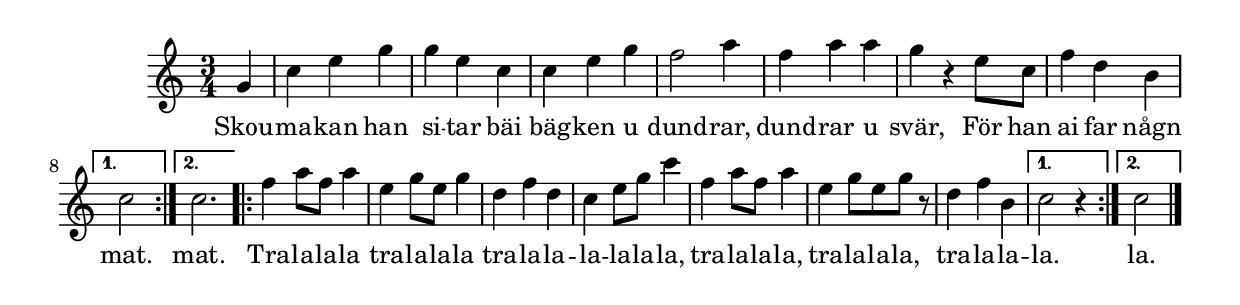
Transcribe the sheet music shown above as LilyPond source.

{
\time 3/4
\key c \major

\repeat volta 2 { 
 \partial 4
 g'4  | 
 c'' e'' g''  | 
 g'' e'' c''  | 
 c'' e'' g''  | 
 f''2 a''4  | 
  f'' a'' a''  | 
 g'' r e''8 c''  | 
 f''4 d'' b'  | 
  } 
\alternative { 
 {  
 \set Timing.measureLength = #(ly:make-moment 2/4)
 c''2
 } %( endrepeat )% 
 
 { % beginalt
 \set Timing.measureLength = #(ly:make-moment 3/4)
 c''2.   }} 
 
\repeat volta 2 { 
 f''4 a''8 f'' a''4  | 
 e'' g''8 e'' g''4  | 
 d'' f'' d''  | 
 c'' e''8 g'' c'''4  | 
  f'' a''8 f'' a''4  | 
 e'' g''8 e'' g'' r  | 
 d''4 f'' b'  | 
  } 
\alternative { 
 {  c''2 r4   |
 } %( endrepeat )% 
 
 { % beginalt
 c''2  }} 
 \bar "|."
  }
 \addlyrics {
     Skou -- ma -- kan han si -- tar bäi bäg -- ken u dund -- rar,
     dund -- rar u svär, För han ai far någn mat. mat.
     Tra -- la -- la -- la tra -- la -- la -- la tra -- la -- la -- la -- la -- la -- la,
     tra -- la -- la -- la, tra -- la -- la -- la, tra -- la -- la -- la. la.
}
